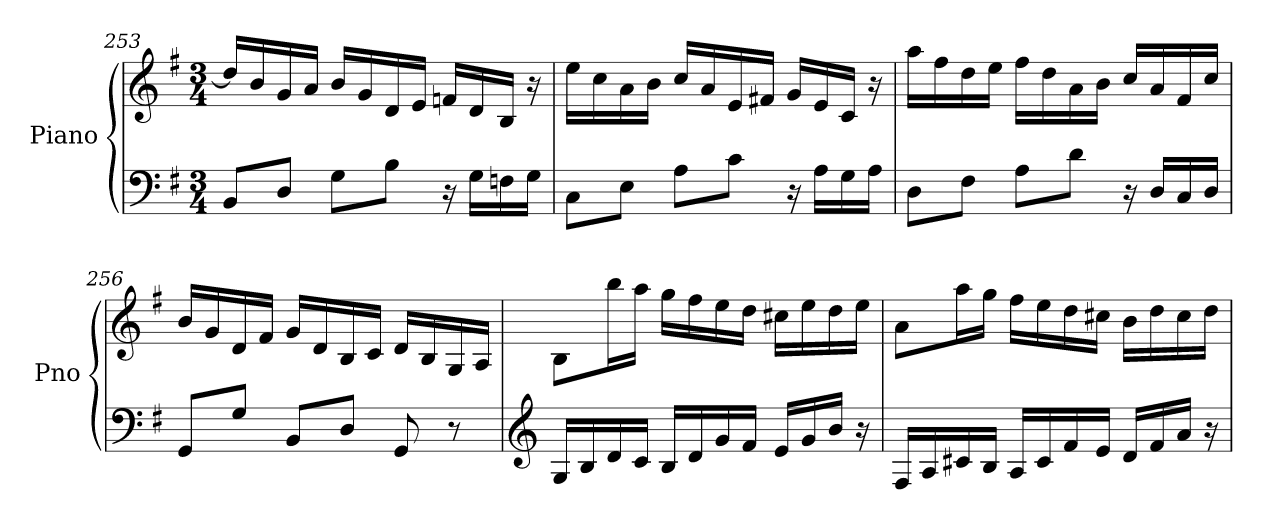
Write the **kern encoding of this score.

**kern	**kern
*part1	*part1
*staff2	*staff1
*I"Piano	*
*I'Pno	*
*clefF4	*clefG2
*k[f#]	*k[f#]
*M3/4	*M3/4
=253	=253
8BB/L	16dd/LL]
.	16b/
8D/J	16g/
.	16a/JJ
8G\L	16b/LL
.	16g/
8B\J	16d/
.	16e/JJ
16r	16fn/LL
16G\LL	16d/
16Fn\	16B/JJ
16G\JJ	16r
=254	=254
8C\L	16ee\LL
.	16cc\
8E\J	16a\
.	16b\JJ
8A\L	16cc/LL
.	16a/
8c\J	16e/
.	16f#X/JJ
16r	16g/LL
16A\LL	16e/
16G\	16c/JJ
16A\JJ	16r
!!LO:LB:g=z
=255	=255
8D\L	16aa\LL
.	16ff#\
8F#\J	16dd\
.	16ee\JJ
8A\L	16ff#\LL
.	16dd\
8d\J	16a\
.	16b\JJ
16r	16cc/LL
16D/LL	16a/
16C/	16f#/
16D/JJ	16cc/JJ
=256	=256
8GG/L	16b/LL
.	16g/
8G/J	16d/
.	16f#/JJ
8BB/L	16g/LL
.	16d/
8D/J	16B/
.	16c/JJ
8GG/	16d/LL
.	16B/
8r	16G/
.	16A/JJ
=257	=257
*clefG2	*
16G/LL	8B\L
16B/	.
16d/	16bb\L
16c/JJ	16aa\JJ
16B/LL	16gg\LL
16d/	16ff#\
16g/	16ee\
16f#/JJ	16dd\JJ
16e/LL	16cc#X\LL
16g/	16ee\
16b/JJ	16dd\
16r	16ee\JJ
!!LO:LB:g=z
=258	=258
16F#/LL	8a\L
16A/	.
16c#X/	16aa\L
16B/JJ	16gg\JJ
16A/LL	16ff#\LL
16c#/	16ee\
16f#/	16dd\
16e/JJ	16cc#X\JJ
16d/LL	16b\LL
16f#/	16dd\
16a/JJ	16cc#\
16r	16dd\JJ
=	=
*-	*-
